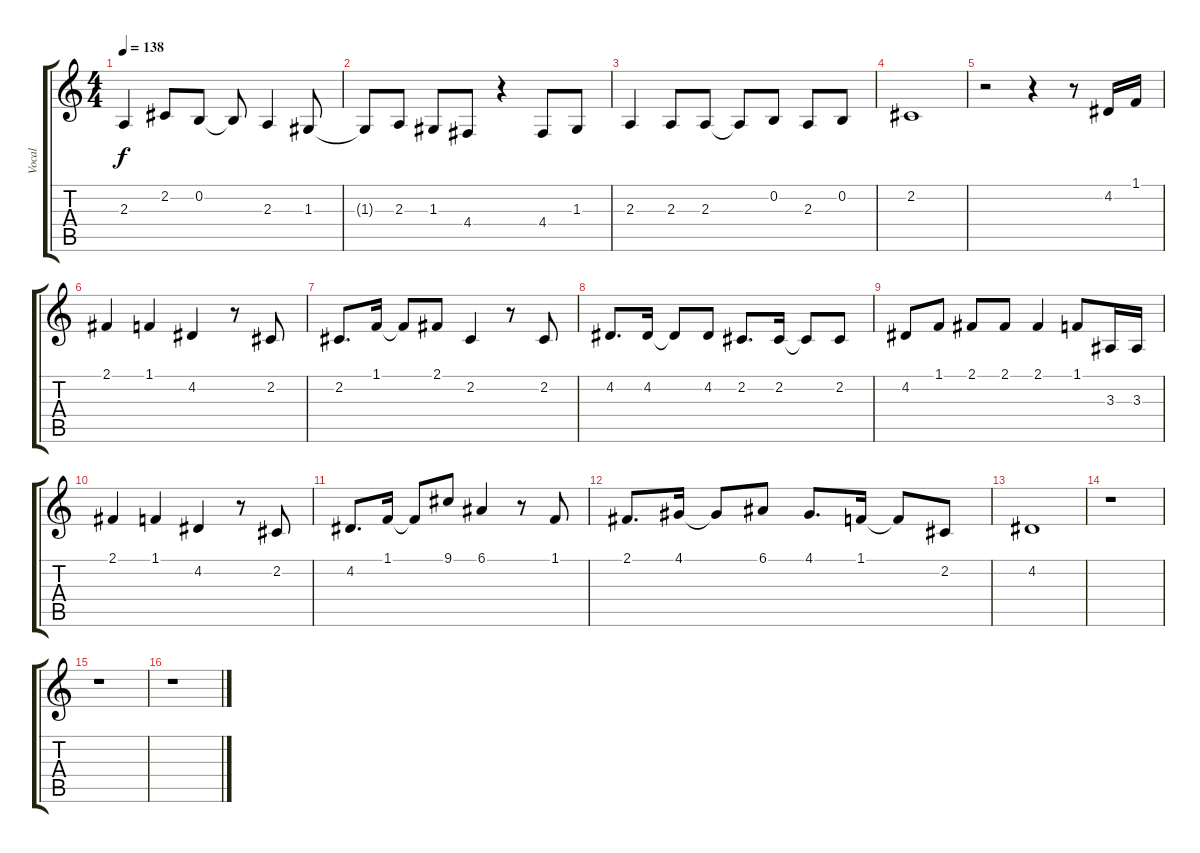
\track ("Vocal" "Vocal") {instrument lead1square}
\staff {score tabs}
\tuning (E4 B3 G3 D3 A2 E2) {hide}
\ts (4 4)
\tempo 138
\clef g2
\ks c
2.3.4{dy f} 2.2.8 0.2.8 0.2{t}.8 2.3.4 1.3.8 |
1.3{t}.8 2.3.8 1.3.8 4.4.8 r.4 4.4.8 1.3.8 |
2.3.4 2.3.8 2.3.8 2.3{t}.8 0.2.8 2.3.8 0.2.8 |
2.2.1 |
r.2 r.4 r.8 4.2.16 1.1.16 |
2.1.4 1.1.4 4.2.4 r.8 2.2.8 |
2.2.8{d} 1.1.16 1.1{t}.8 2.1.8 2.2.4 r.8 2.2.8 |
4.2.8{d} 4.2.16 4.2{t}.8 4.2.8 2.2.8{d} 2.2.16 2.2{t}.8 2.2.8 |
4.2.8 1.1.8 2.1.8 2.1.8 2.1.4 1.1.8 3.3.16 3.3.16 |
2.1.4 1.1.4 4.2.4 r.8 2.2.8 |
4.2.8{d} 1.1.16 1.1{t}.8 9.1.8 6.1.4 r.8 1.1.8 |
2.1.8{d} 4.1.16 4.1{t}.8 6.1.8 4.1.8{d} 1.1.16 1.1{t}.8 2.2.8 |
4.2.1 |
r.1 |
r.1 |
r.1
